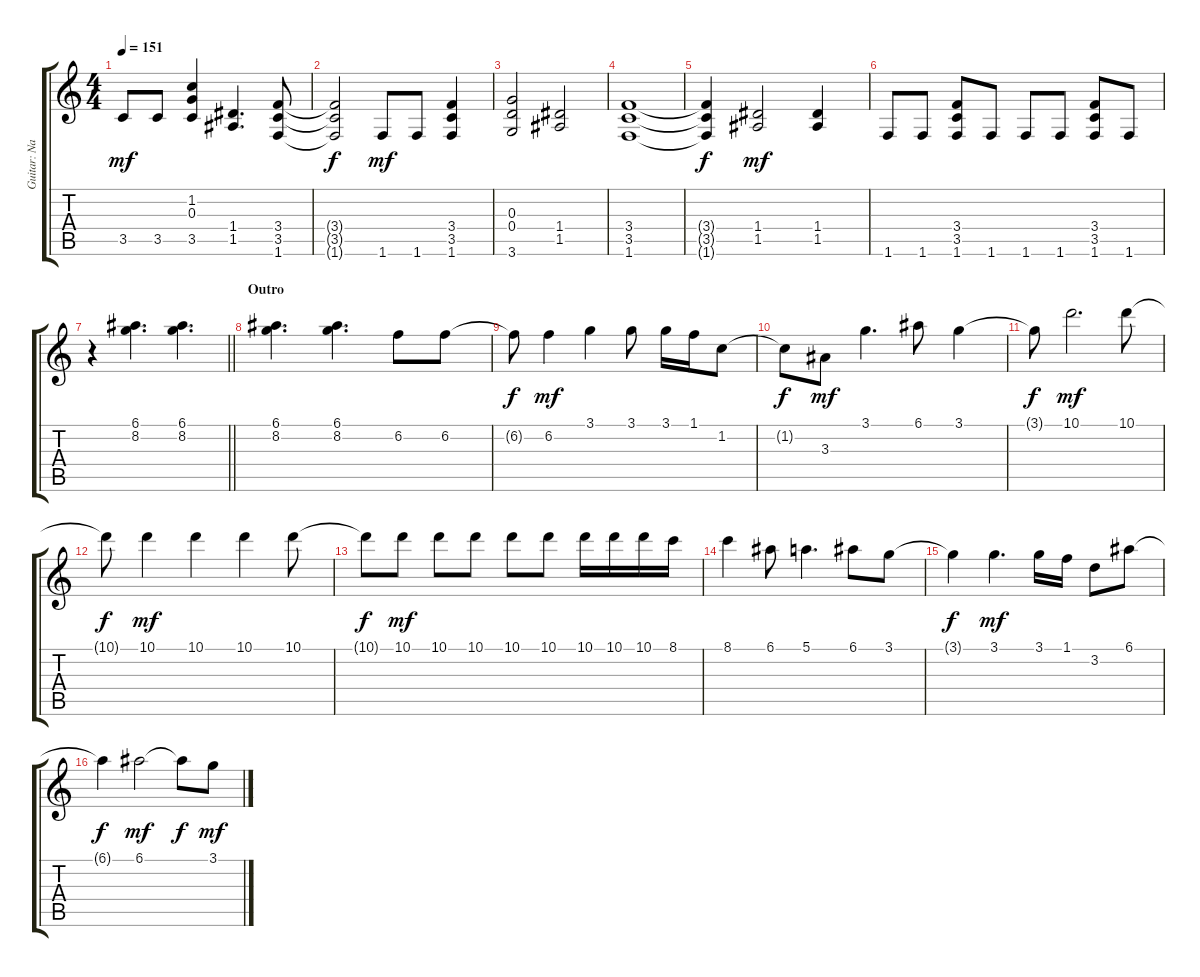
\track ("Guitar: Nancy Wilson" "Guitar: Na") {instrument overdrivenguitar}
\staff {score tabs}
\tuning (E4 B3 G3 D3 A2 E2) {hide}
\ts (4 4)
\tempo 151
\clef g2
\ks c
3.5.8{dy mf} 3.5.8 (1.2 0.3 3.5).4 (1.4 1.5).4{d} (3.4 3.5 1.6).8 |
(3.4{t} 3.5{t} 1.6{t}).2{dy f} 1.6.8{dy mf} 1.6.8 (3.4 3.5 1.6).4 |
(0.3 0.4 3.6).2 (1.4 1.5).2 |
(3.4 3.5 1.6).1 |
(3.4{t} 3.5{t} 1.6{t}).4{dy f} (1.4 1.5).2{dy mf} (1.4 1.5).4 |
1.6.8 1.6.8 (3.4 3.5 1.6).8 1.6.8 1.6.8 1.6.8 (3.4 3.5 1.6).8 1.6.8 |
\barLineRight lightlight
r.4 (6.1 8.2).4{d} (6.1 8.2).4{d} |
\section ("" "Outro")
(6.1 8.2).4{d} (6.1 8.2).4{d} 6.2.8 6.2.8 |
6.2{t}.8{dy f} 6.2.4{dy mf} 3.1.4 3.1.8 3.1.16 1.1.16 1.2.8 |
1.2{t}.8{dy f} 3.3.8{dy mf} 3.1.4{d} 6.1.8 3.1.4 |
3.1{t}.8{dy f} 10.1.2{d dy mf} 10.1.8 |
10.1{t}.8{dy f} 10.1.4{dy mf} 10.1.4 10.1.4 10.1.8 |
10.1{t}.8{dy f} 10.1.8{dy mf} 10.1.8 10.1.8 10.1.8 10.1.8 10.1.16 10.1.16 10.1.16 8.1.16 |
8.1.4 6.1.8 5.1.4{d} 6.1.8 3.1.8 |
3.1{t}.4{dy f} 3.1.4{d dy mf} 3.1.16 1.1.16 3.2.8 6.1.8 |
6.1{t}.4{dy f} 6.1.2{dy mf} 6.1{t}.8{dy f} 3.1.8{dy mf}
